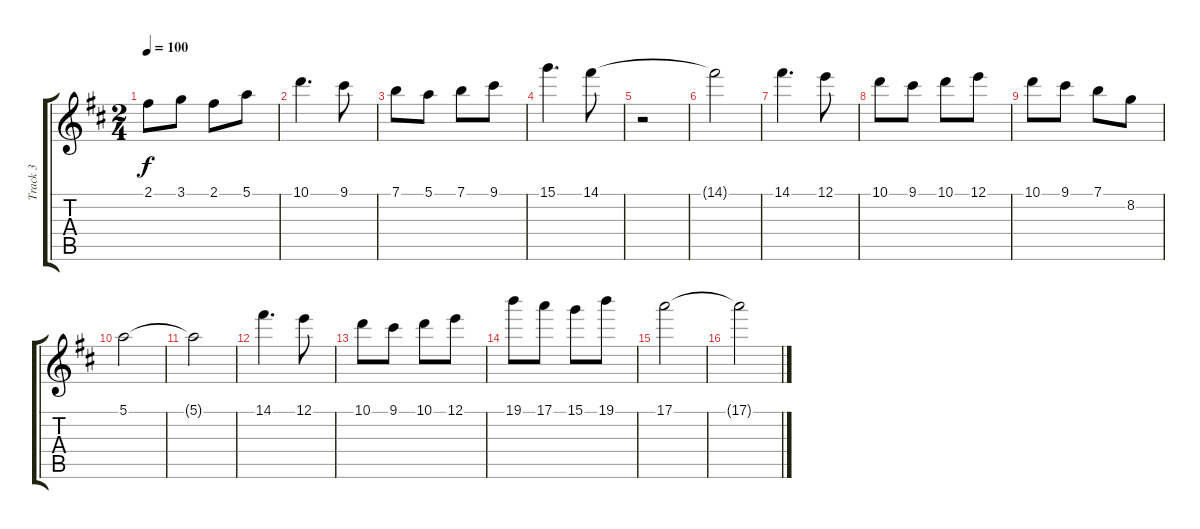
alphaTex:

\track ("Track 3" "Track 3") {instrument acousticguitarnylon}
\staff {score tabs}
\tuning (E4 B3 G3 D3 A2 E2) {hide}
\ts (2 4)
\tempo 100
\clef g2
\ks d
2.1.8{dy f} 3.1.8 2.1.8 5.1.8 |
10.1.4{d} 9.1.8 |
7.1.8 5.1.8 7.1.8 9.1.8 |
15.1.4{d} 14.1.8 |
r.2 |
14.1{t}.2 |
14.1.4{d} 12.1.8 |
10.1.8 9.1.8 10.1.8 12.1.8 |
10.1.8 9.1.8 7.1.8 8.2.8 |
5.1.2 |
5.1{t}.2 |
14.1.4{d} 12.1.8 |
10.1.8 9.1.8 10.1.8 12.1.8 |
19.1.8 17.1.8 15.1.8 19.1.8 |
17.1.2 |
17.1{t}.2
